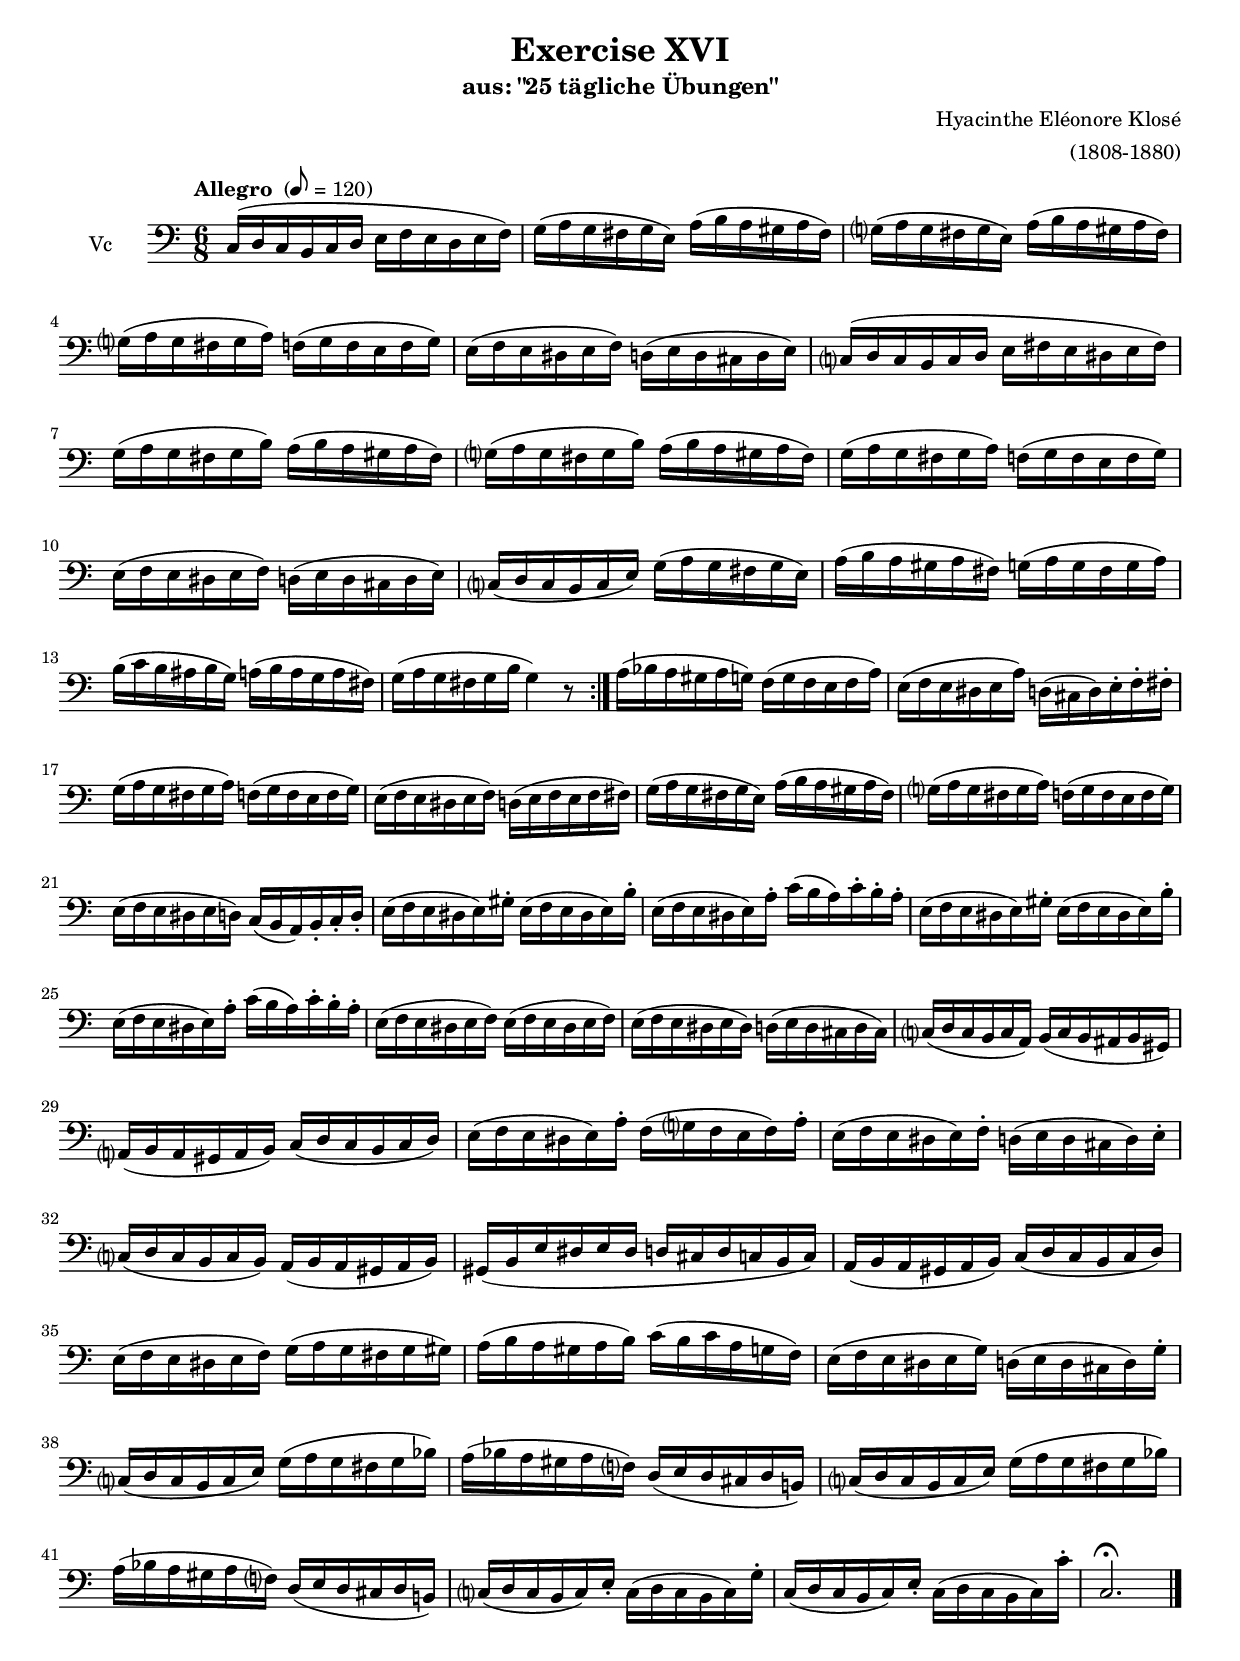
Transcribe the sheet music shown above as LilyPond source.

\version "2.14.2"
\include "deutsch.ly"

#(set-global-staff-size 18)

\header {
  title = "Exercise XVI"
  subtitle = "aus: \"25 tägliche Übungen\""
  composer = "Hyacinthe Eléonore Klosé"
  arranger = "(1808-1880)"
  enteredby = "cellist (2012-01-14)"
}

voiceconsts = {
 \key c \major
 \time 6/8
 \clef "bass"
% \clef "treble"
% \numericTimeSignature
 \compressFullBarRests
 \tempo "Allegro " 8=120
}

%minstr = "harpsichord"
%minstr = "clarinet"
%minstr = "accordion"
minstr = "bassoon"

va = \relative c'' {
  \voiceconsts

  \repeat volta 2 {
    c16( d c h c d e f e d e f)
    g( a g fis g e) a( h a gis a fis)

    g?( a g fis g e) a( h a gis a fis)
    g?( a g fis g a) f( g f e f g)
    e( f e dis e f) d( e d cis d e)

    c?( d c h c d e fis e dis e fis)
    g( a g fis g h) a( h a gis a fis)
    g?( a g fis g h) a( h a gis a fis)

    g( a g fis g a) f( g f e f g)
    e( f e dis e f) d( e d cis d e)
    c?( d c h c e) g( a g fis g e)

    a( h a gis a fis) g( a g fis g a)
    h( c h ais h g) a( h a g a fis)
    g( a g fis g h g4) r8
  }

  a16( b a gis a g) f( g f e f a)
  e( f e dis e a) d,( cis d) e-. f-. fis-.
  g( a g fis g a) f( g f e f g)

  e( f e dis e f) d( e f e f fis)
  g( a g fis g e) a( h a gis a fis)
  g?( a g fis g a) f( g f e f g)

  e( f e dis e d) c( h a) h-. c-. d-.
  e( f e dis e) gis-. e( f e dis e) h'-.
  e,( f e dis e) a-. c( h a) c-. h-. a-.

  e( f e dis e) gis-. e( f e dis e) h'-.
  e,( f e dis e) a-. c( h a) c-. h-. a-.
  e( f e dis e f) e( f e dis e f)

  e( f e dis e dis) d( e d cis d cis)
  c?( d c h c a) h( c h ais h gis)
  a?( h a gis a h) c( d c h c d)

  e( f e dis e) a-. f( g? f e f) a-.
  e( f e dis e) f-. d( e d cis d) e-.
  c?( d c h c h) a( h a gis a h)

  gis( h e dis e dis d cis d c h c)
  a( h a gis a h) c( d c h c d)
  e( f e dis e f) g( a g fis g gis)

  a( h a gis a h) c( h c a g f)
  e( f e dis e g) d( e d cis d) g-.
  c,?( d c h c e) g( a g fis g b)

  a( b a gis a f?) d( e d cis d h!)
  c?( d c h c e) g( a g fis g b)
  a( b a gis a f?) d( e d cis d h!)

  c?( d c h c) e-. c( d c h c) g'-.
  c,( d c h c) e-. c( d c h c) c'-.
  c,2.\fermata \bar "|."
}


music = \new StaffGroup <<
      \new Staff {
	\set Staff.midiInstrument = \minstr
	\set Staff.instrumentName = #"Vc"
	\transpose c c,, { \va }
      }
>>

\book {
  \score {
    \music
    \layout {}
  }

  \score {
    \unfoldRepeats \music

    \midi {
      \context {
        \Score
      }
    }
  }
}
